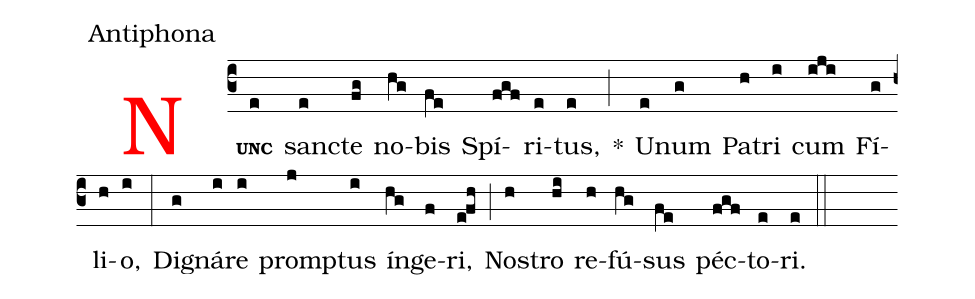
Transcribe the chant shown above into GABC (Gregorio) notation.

office-part: Antiphona;
%%
<v>\frot{N}</v><v>\bf\scriptsize{UNC}</v>(c3e) san(e)cte(fg) no(hg)bis(fe) Spí(fgf)ri(e)tus,(e) *(;)
U(e)num(g) Pa(h)tri(i) cum(iji) Fí(g)li(h)o,(i) (:) Dig(g)ná(i)re(i) promp(j)tus(i) ín(hg)ge(f)ri,(e!fh) (;)
Nos(h)tro(hi) re(h)fú(hg)sus(fe) péc(fgf)to(e)ri.(e) (::)
